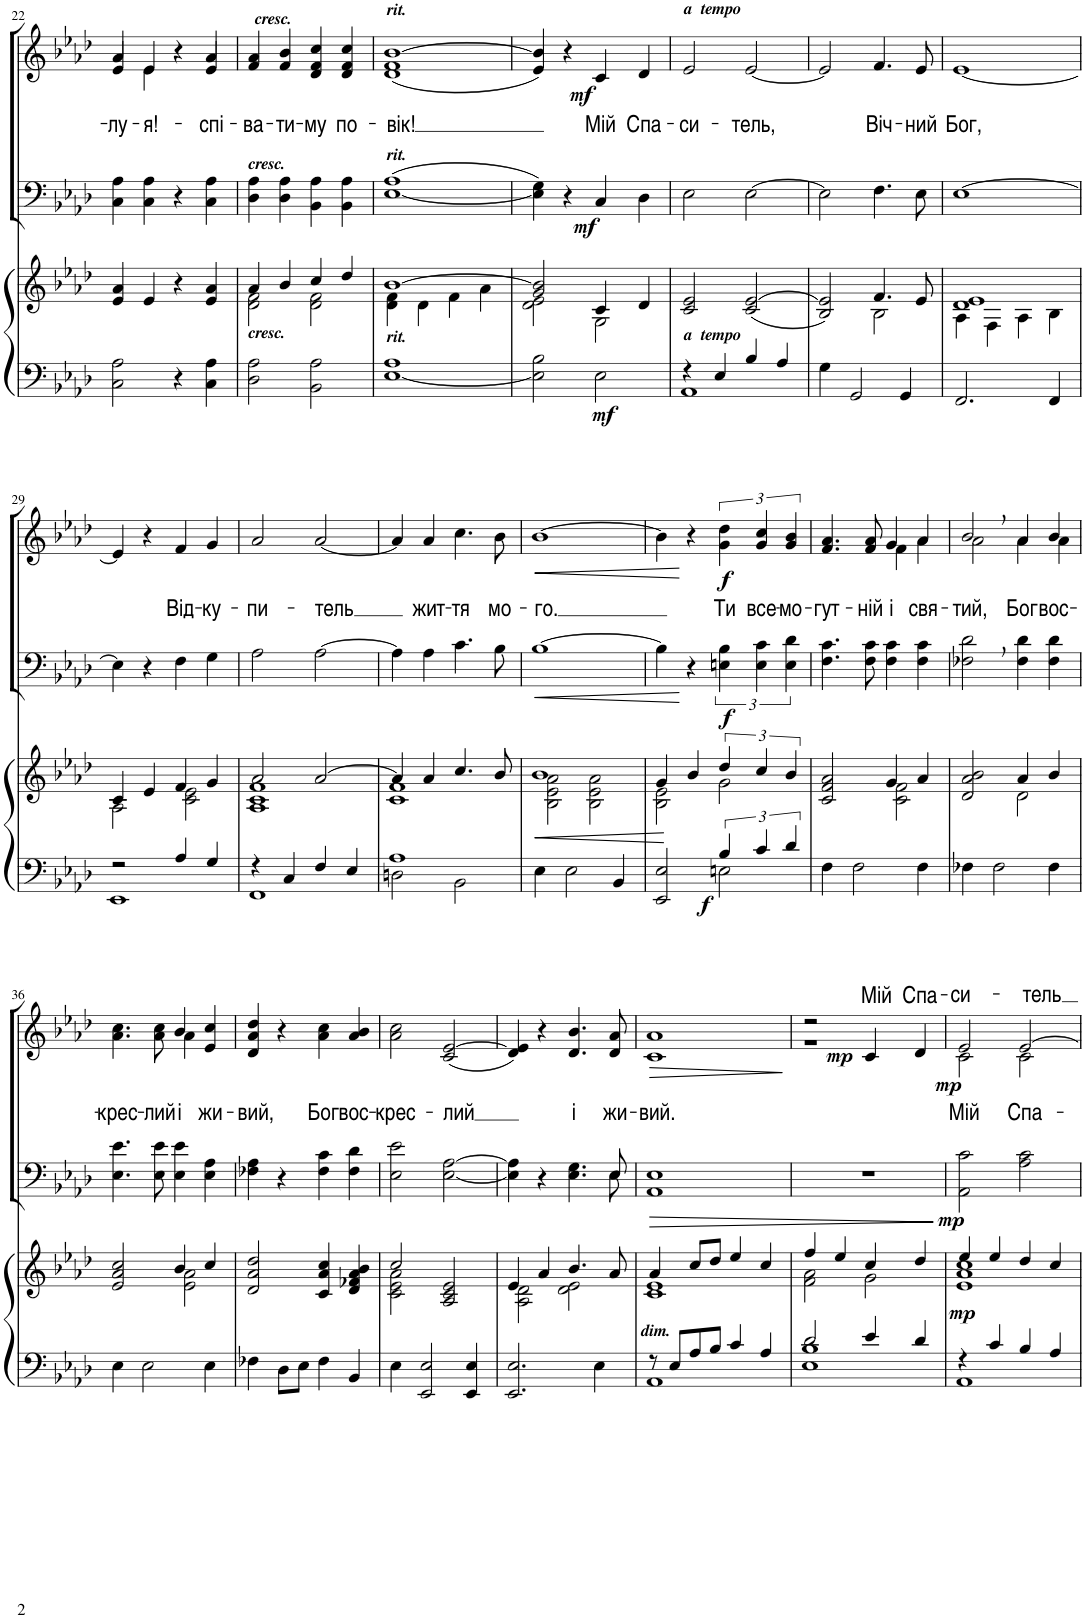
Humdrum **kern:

**kern	**kern	**dynam	**kern	**dynam	**kern	**text	**text	**dynam
*part3	*part3	*part3	*part2	*part2	*part1	*part1	*part1	*part1
*staff4	*staff3	*staff3/4	*staff2	*staff2	*staff1	*staff1	*staff1	*staff1
*I"Ф-но	*	*	*I"Бас	*	*I"Сопрано	*	*	*
!!LO:PB:g=z
*clefF4	*clefG2	*	*clefF4	*	*clefG2	*	*	*
*k[b-e-a-d-]	*k[b-e-a-d-]	*	*k[b-e-a-d-]	*	*k[b-e-a-d-]	*	*	*
*M2/2	*M2/2	*	*M2/2	*	*M2/2	*	*	*
*met(c|)	*met(c|)	*	*met(c|)	*	*met(c|)	*	*	*
=22	=22	=22	=22	=22	=22	=22	=22	=22
!	!	!	!	!	!	!	!LO:LY:b	!
*	*	*	*	*	*^	*	*	*
2C\ 2A-\	4e-/ 4a-/	.	4C\ 4A-\	.	4a-/	4e-/	.	-лу-	.
!	!	!	!	!	!	!	!	!LO:LY:b	!
.	4e-/	.	4C\ 4A-\	.	4e-/	4e-\	.	-я!-	.
4r	4r	.	4r	.	4r	4ryy	.	.	.
!	!	!	!	!	!	!	!	!LO:LY:b	!
4C\ 4A-\	4e-/ 4a-/	.	4C\ 4A-\	.	4a-/	4e-/	.	-спі-	.
=23	=23	=23	=23	=23	=23	=23	=23	=23	=23
*	*^	*	*	*	*	*	*	*	*
!	!	!	!	!	!	!LO:TX:a:Bi:t=cresc.	!	!	!	!
!	!	!	!	!LO:TX:a:Bi:t=cresc.	!	!	!	!	!	!
!LO:TX:a:Bi:t=cresc.	!	!	!	!	!	!	!	!	!	!
!	!	!	!	!	!	!	!	!	!LO:LY:b	!
*	*	*	*	*	*	*v	*v	*	*	*
2D-\ 2A-\	4a-/	2d-\ 2f\	.	4D-\ 4A-\	.	4f/ 4a-/	.	-ва-	.
!	!	!	!	!	!	!	!	!LO:LY:b	!
.	4b-/	.	.	4D-\ 4A-\	.	4f/ 4b-/	.	-ти-	.
!	!	!	!	!	!	!	!	!LO:LY:b	!
2BB-\ 2A-\	4cc/	2d-\ 2f\	.	4BB-\ 4A-\	.	4d-/ 4f/ 4cc/	.	-му	.
!	!	!	!	!	!	!	!	!LO:LY:b	!
.	4dd-/	.	.	4BB-\ 4A-\	.	4d-/ 4f/ 4cc/	.	по-	.
=24	=24	=24	=24	=24	=24	=24	=24	=24	=24
!	!	!	!	!	!	!LO:TX:a:Bi:t=rit.	!	!	!
!	!	!	!	!LO:TX:a:Bi:t=rit.	!	!	!	!	!
!LO:TX:a:Bi:t=rit.	!	!	!	!	!	!	!	!	!
!	!	!	!	!	!	!	!	!LO:LY:b	!
[1E- 1A-	[1b-	4d-\ 4f\	.	([1E- 1A-	.	(1d- 1f [1b-	.	-вік!	.
.	.	4d-\	.	.	.	.	.	.	.
.	.	4f\	.	.	.	.	.	.	.
.	.	4a-\	.	.	.	.	.	.	.
=25	=25	=25	=25	=25	=25	=25	=25	=25	=25
2E-\] 2B-\	2g/ 2b-/]	2d-\ 2e-\	.	4E-\] 4G\)	.	4e-/ 4b-/])	.	.	.
.	.	.	.	4r	.	4r	.	.	.
!	!	!	!LO:DY:b=2	!	!LO:DY:b	!	!	!LO:LY:b	!LO:DY:b
2E-\	4c/	2G\	mf	4C/	mf	4c/	.	Мій	mf
!	!	!	!	!	!	!	!	!LO:LY:b	!
.	4d-/	.	.	4D-\	.	4d-/	.	Спа-	.
*	*v	*v	*	*	*	*	*	*	*
=26	=26	=26	=26	=26	=26	=26	=26	=26
*^	*	*	*	*	*	*	*	*
!	!	!	!	!	!	!LO:TX:a:Bi:t=a  tempo	!	!	!
!LO:TX:a:Bi:t=a  tempo	!	!	!	!	!	!	!	!	!
!	!	!	!	!	!	!	!	!LO:LY:b	!
4r	1AA-	2c/ 2e-/	.	2E-\	.	2e-/	.	-си-	.
4E-/	.	.	.	.	.	.	.	.	.
!	!	!	!	!	!	!	!	!LO:LY:b	!
4B-/	.	(2c/ [2e-/	.	[2E-\	.	[2e-/	.	-тель,	.
4A-/	.	.	.	.	.	.	.	.	.
*v	*v	*	*	*	*	*	*	*	*
=27	=27	=27	=27	=27	=27	=27	=27	=27
*	*^	*	*	*	*	*	*	*
4G\	2B-/ 2e-/])	2ryy	.	2E-\]	.	2e-/]	.	.	.
2GG/	.	.	.	.	.	.	.	.	.
!	!	!	!	!	!	!	!	!LO:LY:b	!
.	4.f/	2B-\	.	4.F\	.	4.f/	.	Віч-	.
4GG/	.	.	.	.	.	.	.	.	.
!	!	!	!	!	!	!	!	!LO:LY:b	!
.	8e-/	.	.	8E-\	.	8e-/	.	-ний	.
=28	=28	=28	=28	=28	=28	=28	=28	=28	=28
!	!	!	!	!	!	!	!	!LO:LY:b	!
2.FF/	1d- 1e-	4A-\	.	[1E-	.	[1e-	.	Бог,	.
.	.	4F\	.	.	.	.	.	.	.
.	.	4A-\	.	.	.	.	.	.	.
4FF/	.	4B-\	.	.	.	.	.	.	.
!!LO:LB:g=z
=29	=29	=29	=29	=29	=29	=29	=29	=29	=29
*^	*	*	*	*	*	*	*	*	*
2r	1EE-	4c/	2A-\	.	4E-\]	.	4e-/]	.	.	.
.	.	4e-/	.	.	4r	.	4r	.	.	.
!	!	!	!	!	!	!	!	!	!LO:LY:b	!
4A-/	.	4f/	2c\ 2e-\	.	4F\	.	4f/	.	Від-	.
!	!	!	!	!	!	!	!	!	!LO:LY:b	!
4G/	.	4g/	.	.	4G\	.	4g/	.	-ку-	.
=30	=30	=30	=30	=30	=30	=30	=30	=30	=30	=30
!	!	!	!	!	!	!	!	!	!LO:LY:b	!
4r	1FF	2a-/	1A- 1c 1f	.	2A-\	.	2a-/	.	-пи-	.
4C/	.	.	.	.	.	.	.	.	.	.
!	!	!	!	!	!	!	!	!	!LO:LY:b	!
4F/	.	[2a-/	.	.	[2A-\	.	[2a-/	.	-тель	.
4E-/	.	.	.	.	.	.	.	.	.	.
=31	=31	=31	=31	=31	=31	=31	=31	=31	=31	=31
1A-	2Dn\	4a-/]	1c 1f	.	4A-\]	.	4a-/]	.	.	.
!	!	!	!	!	!	!	!	!	!LO:LY:b	!
.	.	4a-/	.	.	4A-\	.	4a-/	.	жит-	.
!	!	!	!	!	!	!	!	!	!LO:LY:b	!
.	2BB-\	4.cc/	.	.	4.c\	.	4.cc\	.	-тя	.
!	!	!	!	!	!	!	!	!	!LO:LY:b	!
.	.	8b-/	.	.	8B-\	.	8b-\	.	мо-	.
*v	*v	*	*	*	*	*	*	*	*	*
=32	=32	=32	=32	=32	=32	=32	=32	=32	=32
!	!	!	!LO:HP:b	!	!LO:HP:b	!	!	!LO:LY:b	!LO:HP:b
4E-\	1b-	2B-\ 2e-\ 2a-\	<	[1B-	<	[1b-	.	-го.	<
2E-\	.	.	.	.	.	.	.	.	.
.	.	2B-\ 2e-\ 2a-\	.	.	.	.	.	.	.
4BB-/	.	.	.	.	.	.	.	.	.
=33	=33	=33	=33	=33	=33	=33	=33	=33	=33
*^	*	*	*	*	*	*	*	*	*
2EE-/ 2E-/	2ryy	4g/	2B-\ 2e-\	.	4B-\]	.	4b-\]	.	.	.
.	.	4b-/	.	.	4r	[	4r	.	.	[
!	!	!	!	!LO:DY:n=1:b=2	!	!LO:DY:b	!	!	!LO:LY:b	!LO:DY:b
6B-/	2En\	6dd-/	2g\	[ f	6En\ 6B-\	f	6g\ 6dd-\	.	Ти	f
!	!	!	!	!	!	!	!	!	!LO:LY:b	!
6c/	.	6cc/	.	.	6E\ 6c\	.	6g/ 6cc/	.	все-	.
!	!	!	!	!	!	!	!	!	!LO:LY:b	!
6d-/	.	6b-/	.	.	6E\ 6d-\	.	6g/ 6b-/	.	-мо-	.
*v	*v	*	*	*	*	*	*	*	*	*
=34	=34	=34	=34	=34	=34	=34	=34	=34	=34
!	!	!	!	!	!	!	!	!LO:LY:b	!
*	*	*	*	*	*	*^	*	*	*
4F\	2c/ 2f/ 2a-/	2ryy	.	4.F\ 4.c\	.	4.f/ 4.a-/	2ryy	.	-гут-	.
2F\	.	.	.	.	.	.	.	.	.	.
!	!	!	!	!	!	!	!	!	!LO:LY:b	!
.	.	.	.	8F\ 8c\	.	8f/ 8a-/	.	.	-ній	.
!	!	!	!	!	!	!	!	!	!LO:LY:b	!
.	4g/	2c\ 2f\	.	4F\ 4c\	.	4g/	4f\	.	і	.
!	!	!	!	!	!	!	!	!	!LO:LY:b	!
4F\	4a-/	.	.	4F\ 4c\	.	4a-/	4a-\	.	свя-	.
=35	=35	=35	=35	=35	=35	=35	=35	=35	=35	=35
!	!	!	!	!	!	!	!	!	!LO:LY:b	!
4F-X\	2d-/ 2a-/ 2b-/	2ryy	.	2F-X\, 2d-\,	.	2b-,/	2a-\	.	-тий,	.
2F-\	.	.	.	.	.	.	.	.	.	.
!	!	!	!	!	!	!	!	!	!LO:LY:b	!
.	4a-/	2d-\	.	4F-\ 4d-\	.	4a-/	4a-\	.	Бог	.
!	!	!	!	!	!	!	!	!	!LO:LY:b	!
4F-\	4b-/	.	.	4F-\ 4d-\	.	4b-/	4a-\	.	вос-	.
!!LO:LB:g=z	!!
=36	=36	=36	=36	=36	=36	=36	=36	=36	=36	=36
!	!	!	!	!	!	!	!	!	!LO:LY:b	!
4E-\	2e-/ 2a-/ 2cc/	2ryy	.	4.E-\ 4.e-\	.	4.a-\ 4.cc\	2ryy	.	-крес-	.
2E-\	.	.	.	.	.	.	.	.	.	.
!	!	!	!	!	!	!	!	!	!LO:LY:b	!
.	.	.	.	8E-\ 8e-\	.	8a-\ 8cc\	.	.	-лий	.
!	!	!	!	!	!	!	!	!	!LO:LY:b	!
.	4b-/	2e-\ 2a-\	.	4E-\ 4e-\	.	4b-/	4a-\	.	і	.
!	!	!	!	!	!	!	!	!	!LO:LY:b	!
4E-\	4cc/	.	.	4E-\ 4A-\	.	4e-/ 4cc/	4ryy	.	жи-	.
*	*v	*v	*	*	*	*	*	*	*	*
=37	=37	=37	=37	=37	=37	=37	=37	=37	=37
!	!	!	!	!	!	!	!	!LO:LY:b	!
*	*	*	*	*	*v	*v	*	*	*
4F-X\	2d-/ 2a-/ 2dd-/	.	4F-X\ 4A-\	.	4d-/ 4a-/ 4dd-/	.	-вий,	.
8D-\L	.	.	4r	.	4r	.	.	.
8E-\J	.	.	.	.	.	.	.	.
!	!	!	!	!	!	!	!LO:LY:b	!
4F-\	4c/ 4a-/ 4cc/	.	4F-\ 4c\	.	4a-\ 4cc\	.	Бог	.
!	!	!	!	!	!	!	!LO:LY:b	!
4BB-/	4d-/ 4f-X/ 4a-/ 4b-/	.	4F-\ 4d-\	.	4a-/ 4b-/	.	вос-	.
=38	=38	=38	=38	=38	=38	=38	=38	=38
*	*^	*	*	*	*	*	*	*
!	!	!	!	!	!	!	!	!LO:LY:b	!
4E-\	2c\ 2e-\ 2a-\	2cc/	.	2E-\ 2e-\	.	2a-\ 2cc\	.	-крес-	.
2EE-/ 2E-/	.	.	.	.	.	.	.	.	.
!	!	!	!	!	!	!	!	!LO:LY:b	!
.	2A-/ 2c/ 2e-/	2ryy	.	[2E-\ [2A-\	.	(2c/ [2e-/	.	-лий	.
4EE-/ 4E-/	.	.	.	.	.	.	.	.	.
=39	=39	=39	=39	=39	=39	=39	=39	=39	=39
*	*	*	*	*^	*	*	*	*	*
2.EE-/ 2.E-/	4e-/	2A-\ 2d-\	.	4E-\] 4A-\]	2..ryy	.	4d-/ 4e-/])	.	.	.
.	4a-/	.	.	4r	.	.	4r	.	.	.
!	!	!	!	!	!	!	!	!	!LO:LY:b	!
.	4.b-/	2d-\ 2e-\	.	4.E-\ 4.G\	.	.	4.d-/ 4.b-/	.	і	.
4E-\	.	.	.	.	.	.	.	.	.	.
!	!	!	!	!	!	!	!	!	!LO:LY:b	!
.	8a-/	.	.	8E-/	8E-\	.	8d-/ 8a-/	.	жи-	.
=40	=40	=40	=40	=40	=40	=40	=40	=40	=40	=40
*^	*	*	*	*	*	*	*	*	*	*
!LO:TX:a:Bi:t=dim.	!	!	!	!	!	!	!	!	!	!	!
!	!	!	!	!	!	!	!LO:HP:b	!	!	!LO:LY:b	!LO:HP:b
*	*	*	*	*	*v	*v	*	*	*	*	*
8r	1AA-	4a-/	1c 1e-	.	1AA- 1E-	>	1c 1a-	.	-вий.	>
8E-/L	.	.	.	.	.	.	.	.	.	.
8A-/	.	8cc/L	.	.	.	.	.	.	.	.
8B-/J	.	8dd-/J	.	.	.	.	.	.	.	.
4c/	.	4ee-/	.	.	.	.	.	.	.	.
4A-/	.	4cc/	.	.	.	.	.	.	.	.
*v	*v	*	*	*	*	*	*	*	*	*
*	*v	*v	*	*	*	*	*	*	*
.	.	.	.	]	.	.	.	]
=41	=41	=41	=41	=41	=41	=41	=41	=41
*^	*^	*	*	*	*^	*	*	*
!	!	!	!	!	!	!LO:DY:b	!	!	!	!	!
2d-/	1E- 1B-	4ff/	2f\ 2a-\	.	1r	mp	2r	1r	.	.	.
.	.	4ee-/	.	.	.	.	.	.	.	.	.
!	!	!	!	!	!	!	!	!	!LO:LY:a	!	!LO:DY:b
4e-/	.	4cc/	2g\	.	.	.	4c/	.	Мій	.	mp
!	!	!	!	!	!	!	!	!	!LO:LY:a	!	!LO:DY:b
4d-/	.	4dd-/	.	.	.	.	4d-/	.	Спа-	.	mp
=42	=42	=42	=42	=42	=42	=42	=42	=42	=42	=42	=42
!	!	!	!	!	!	!	!	!	!LO:LY:a	!	!
!	!	!	!	!LO:DY:b	!	!	!	!	!	!LO:LY:b	!
4r	1AA-	4ee-/	1e- 1a- 1cc	mp	2AA-\ 2c\	.	2e-/	2c\	.	Мій	.
4c/	.	4ee-/	.	.	.	.	.	.	.	.	.
!	!	!	!	!	!	!	!	!	!LO:LY:a	!	!
!	!	!	!	!	!	!	!	!	!	!LO:LY:b	!
4B-/	.	4dd-/	.	.	2A-\ 2c\	.	[2e-/	2c\	.	Спа-	.
4A-/	.	4cc/	.	.	.	.	.	.	.	.	.
*v	*v	*	*	*	*	*	*v	*v	*	*	*
*	*v	*v	*	*	*	*	*	*	*
=	=	=	=	=	=	=	=	=
*-	*-	*-	*-	*-	*-	*-	*-	*-
